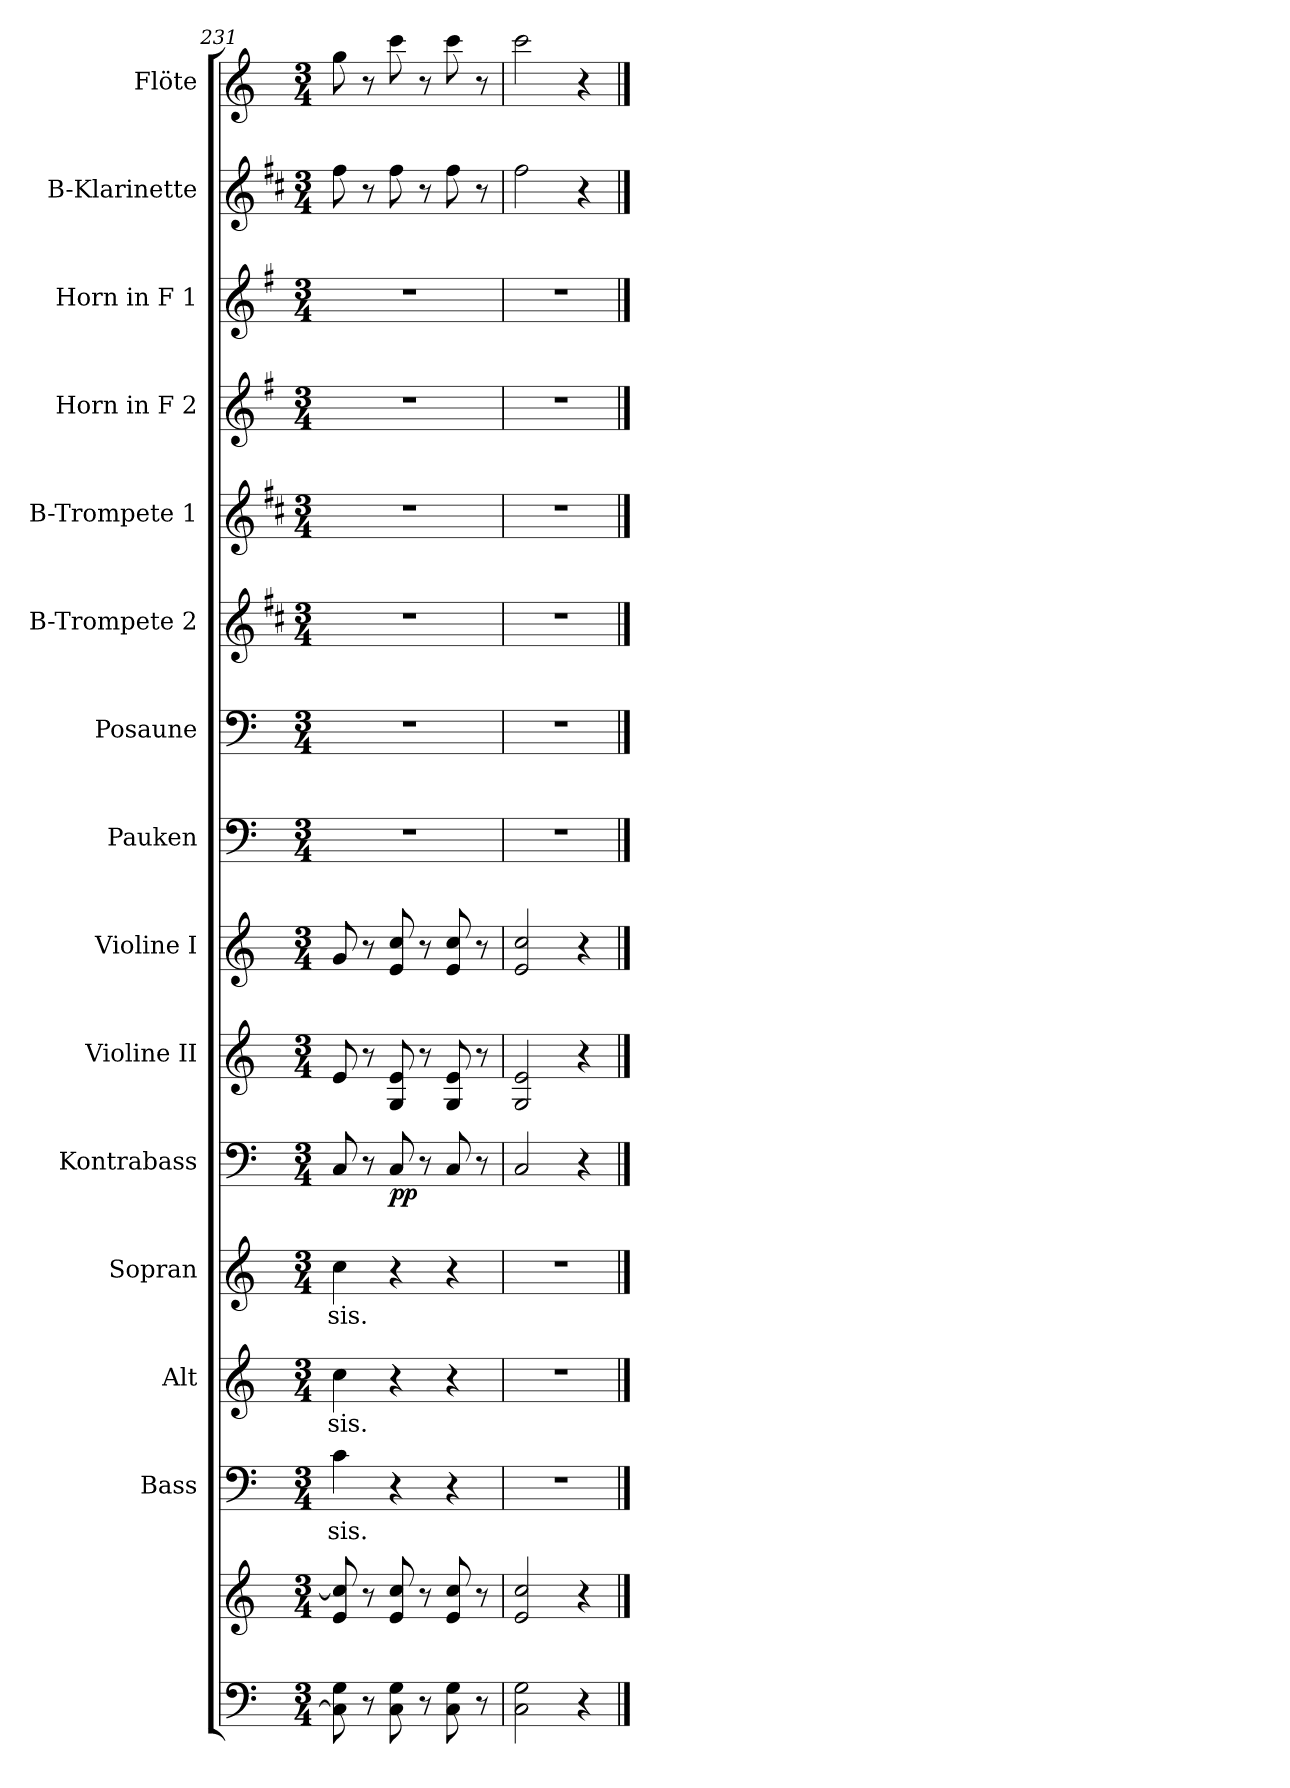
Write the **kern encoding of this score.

**kern	**kern	**kern	**text	**kern	**text	**kern	**text	**kern	**dynam	**kern	**kern	**kern	**kern	**kern	**kern	**kern	**kern	**kern	**kern
*part15	*part15	*part14	*part14	*part13	*part13	*part12	*part12	*part11	*part11	*part10	*part9	*part8	*part7	*part6	*part5	*part4	*part3	*part2	*part1
*staff16	*staff15	*staff14	*staff14	*staff13	*staff13	*staff12	*staff12	*staff11	*staff11	*staff10	*staff9	*staff8	*staff7	*staff6	*staff5	*staff4	*staff3	*staff2	*staff1
*	*	*I"Bass	*	*I"Alt	*	*I"Sopran	*	*I"Kontrabass	*	*I"Violine II	*I"Violine I	*I"Pauken	*I"Posaune	*I"B-Trompete 2	*I"B-Trompete 1	*I"Horn in F 2	*I"Horn in F 1	*I"B-Klarinette	*I"Flöte
*	*	*I'B.	*	*I'A.	*	*I'S.	*	*I'Kb.	*	*I'Vl. II	*I'Vl. I	*I'Pk.	*I'Pos.	*I'B Trp. 2	*I'B Trp. 1	*	*	*I'B Kl.	*I'Fl.
*clefF4	*clefG2	*clefF4	*	*clefG2	*	*clefG2	*	*clefF4	*	*clefG2	*clefG2	*clefF4	*clefF4	*clefG2	*clefG2	*clefG2	*clefG2	*clefG2	*clefG2
*	*	*	*	*	*	*	*	*ITrd7c12	*	*	*	*	*	*ITrd1c2	*ITrd1c2	*ITrd4c7	*ITrd4c7	*ITrd1c2	*
*k[]	*k[]	*k[]	*	*k[]	*	*k[]	*	*k[]	*	*k[]	*k[]	*k[]	*k[]	*k[]	*k[]	*k[]	*k[]	*k[]	*k[]
*C:	*C:	*C:	*	*C:	*	*C:	*	*C:	*	*C:	*C:	*C:	*C:	*C:	*C:	*C:	*C:	*C:	*C:
*M3/4	*M3/4	*M3/4	*	*M3/4	*	*M3/4	*	*M3/4	*	*M3/4	*M3/4	*M3/4	*M3/4	*M3/4	*M3/4	*M3/4	*M3/4	*M3/4	*M3/4
=231	=231	=231	=231	=231	=231	=231	=231	=231	=231	=231	=231	=231	=231	=231	=231	=231	=231	=231	=231
!	!	!	!LO:LY:b	!	!LO:LY:b	!	!LO:LY:b	!	!	!	!	!	!	!	!	!	!	!	!
8C\] 8G\	8e/ 8cc/]	4c\	-sis.	4cc\	-sis.	4cc\	-sis.	8CC/	.	8e/	8g/	2.r	2.r	2.r	2.r	2.r	2.r	8ee\	8gg\
8r	8r	.	.	.	.	.	.	8r	.	8r	8r	.	.	.	.	.	.	8r	8r
!	!	!	!	!	!	!	!	!	!LO:DY:b	!	!	!	!	!	!	!	!	!	!
8C\ 8G\	8e/ 8cc/	4r	.	4r	.	4r	.	8CC/	pp	8G/ 8e/	8e/ 8cc/	.	.	.	.	.	.	8ee\	8ccc\
8r	8r	.	.	.	.	.	.	8r	.	8r	8r	.	.	.	.	.	.	8r	8r
8C\ 8G\	8e/ 8cc/	4r	.	4r	.	4r	.	8CC/	.	8G/ 8e/	8e/ 8cc/	.	.	.	.	.	.	8ee\	8ccc\
8r	8r	.	.	.	.	.	.	8r	.	8r	8r	.	.	.	.	.	.	8r	8r
=232	=232	=232	=232	=232	=232	=232	=232	=232	=232	=232	=232	=232	=232	=232	=232	=232	=232	=232	=232
2C\ 2G\	2e/ 2cc/	2.r	.	2.r	.	2.r	.	2CC/	.	2G/ 2e/	2e/ 2cc/	2.r	2.r	2.r	2.r	2.r	2.r	2ee\	2ccc\
4r	4r	.	.	.	.	.	.	4r	.	4r	4r	.	.	.	.	.	.	4r	4r
==	==	==	==	==	==	==	==	==	==	==	==	==	==	==	==	==	==	==	==
*-	*-	*-	*-	*-	*-	*-	*-	*-	*-	*-	*-	*-	*-	*-	*-	*-	*-	*-	*-
